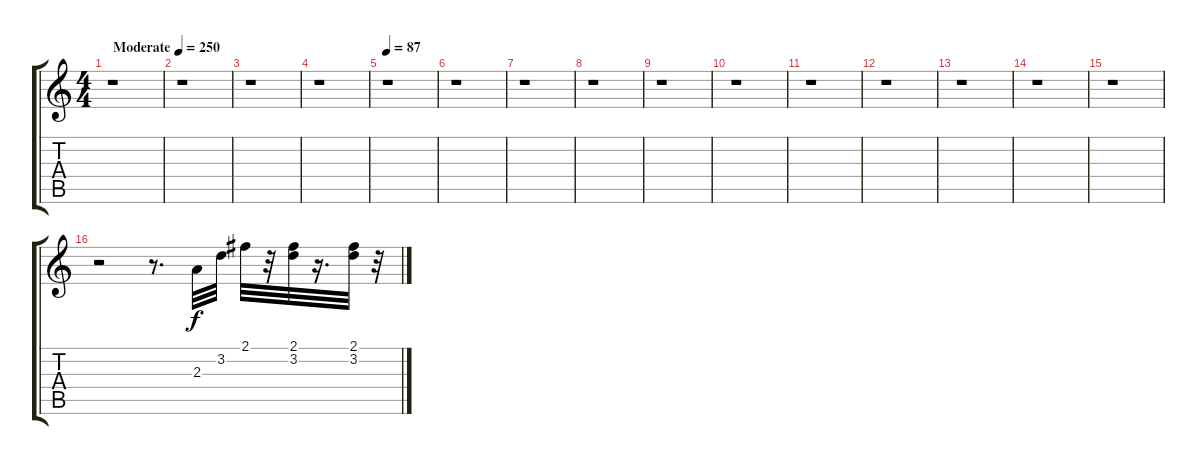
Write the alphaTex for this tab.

\track "" {instrument acousticguitarnylon}
\staff {score tabs}
\tuning (E4 B3 G3 D3 A2 E2) {hide}
\ts (4 4)
\tempo (250 "Moderate")
\clef g2
\ks c
r.1{dy f instrument acousticguitarnylon} |
r.1 |
r.1 |
r.1 |
\tempo 87
r.1 |
r.1 |
r.1 |
r.1 |
r.1 |
r.1 |
r.1 |
r.1 |
r.1 |
r.1 |
r.1 |
r.2 r.8{d} 2.3.32 3.2.32 2.1.32 r.32 (2.1 3.2).32 r.16{d} (2.1 3.2).32 r.32
